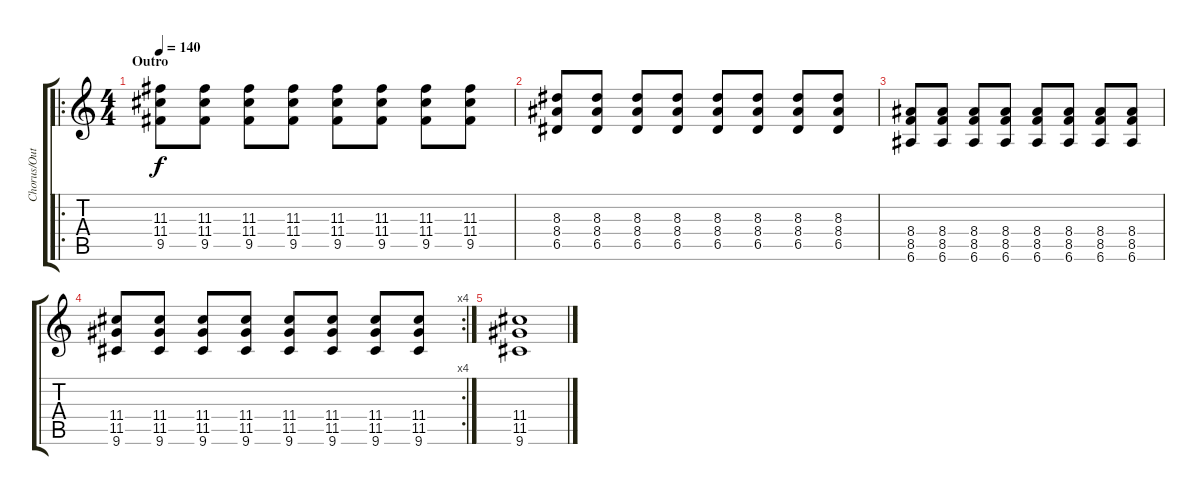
\track ("Chorus/Outro Guitar" "Chorus/Out") {instrument distortionguitar}
\staff {score tabs}
\tuning (E4 B3 G3 D3 A2 E2) {hide}
\ro
\ts (4 4)
\section ("" "Outro")
\tempo 140
\clef g2
\ks c
(11.3 11.4 9.5).8{dy f} (11.3 11.4 9.5).8 (11.3 11.4 9.5).8 (11.3 11.4 9.5).8 (11.3 11.4 9.5).8 (11.3 11.4 9.5).8 (11.3 11.4 9.5).8 (11.3 11.4 9.5).8 |
(8.3 8.4 6.5).8 (8.3 8.4 6.5).8 (8.3 8.4 6.5).8 (8.3 8.4 6.5).8 (8.3 8.4 6.5).8 (8.3 8.4 6.5).8 (8.3 8.4 6.5).8 (8.3 8.4 6.5).8 |
(8.4 8.5 6.6).8 (8.4 8.5 6.6).8 (8.4 8.5 6.6).8 (8.4 8.5 6.6).8 (8.4 8.5 6.6).8 (8.4 8.5 6.6).8 (8.4 8.5 6.6).8 (8.4 8.5 6.6).8 |
\rc 4
(11.4 11.5 9.6).8 (11.4 11.5 9.6).8 (11.4 11.5 9.6).8 (11.4 11.5 9.6).8 (11.4 11.5 9.6).8 (11.4 11.5 9.6).8 (11.4 11.5 9.6).8 (11.4 11.5 9.6).8 |
(11.4 11.5 9.6).1
